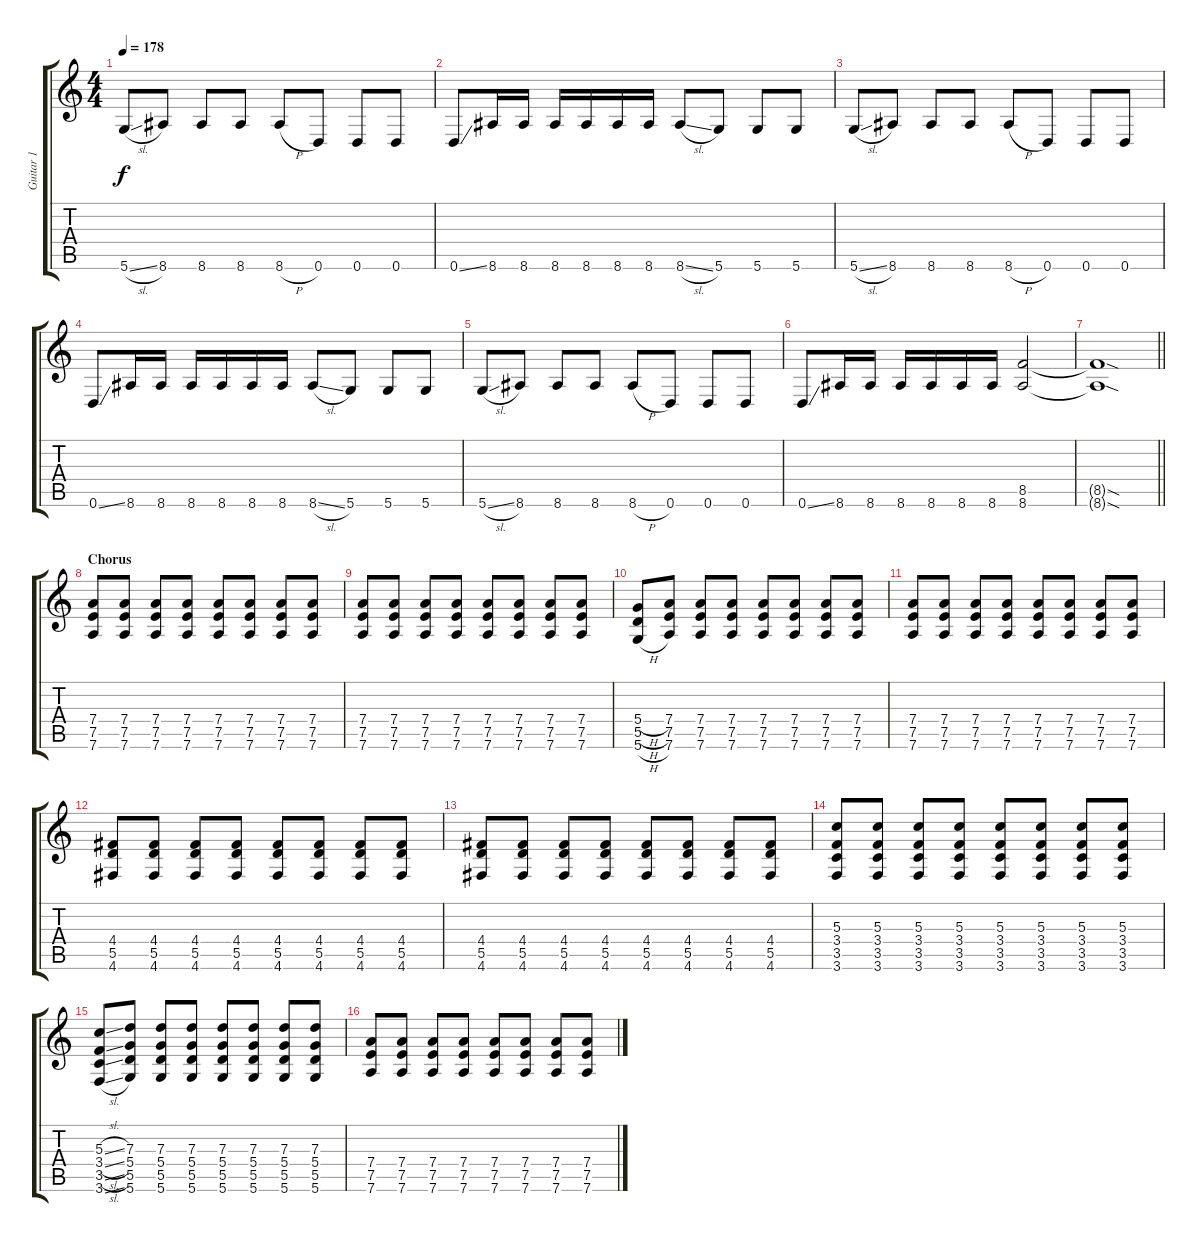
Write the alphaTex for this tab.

\track ("Guitar 1" "Guitar 1") {instrument distortionguitar}
\staff {score tabs}
\tuning (E4 B3 G3 D3 A2 D2) {hide}
\ts (4 4)
\tempo 178
\clef g2
\ks c
5.6{sl}.8{dy f} 8.6.8 8.6.8 8.6.8 8.6{h}.8 0.6.8 0.6.8 0.6.8 |
0.6{ss}.8 8.6.16 8.6.16 8.6.16 8.6.16 8.6.16 8.6.16 8.6{sl}.8 5.6.8 5.6.8 5.6.8 |
5.6{sl}.8 8.6.8 8.6.8 8.6.8 8.6{h}.8 0.6.8 0.6.8 0.6.8 |
0.6{ss}.8 8.6.16 8.6.16 8.6.16 8.6.16 8.6.16 8.6.16 8.6{sl}.8 5.6.8 5.6.8 5.6.8 |
5.6{sl}.8 8.6.8 8.6.8 8.6.8 8.6{h}.8 0.6.8 0.6.8 0.6.8 |
0.6{ss}.8 8.6.16 8.6.16 8.6.16 8.6.16 8.6.16 8.6.16 (8.5 8.6).2 |
\barLineRight lightlight
(8.5{sod t} 8.6{sod t}).1 |
\section ("" "Chorus")
(7.4 7.5 7.6).8 (7.4 7.5 7.6).8 (7.4 7.5 7.6).8 (7.4 7.5 7.6).8 (7.4 7.5 7.6).8 (7.4 7.5 7.6).8 (7.4 7.5 7.6).8 (7.4 7.5 7.6).8 |
(7.4 7.5 7.6).8 (7.4 7.5 7.6).8 (7.4 7.5 7.6).8 (7.4 7.5 7.6).8 (7.4 7.5 7.6).8 (7.4 7.5 7.6).8 (7.4 7.5 7.6).8 (7.4 7.5 7.6).8 |
(5.4{h} 5.5{h} 5.6{h}).8 (7.4 7.5 7.6).8 (7.4 7.5 7.6).8 (7.4 7.5 7.6).8 (7.4 7.5 7.6).8 (7.4 7.5 7.6).8 (7.4 7.5 7.6).8 (7.4 7.5 7.6).8 |
(7.4 7.5 7.6).8 (7.4 7.5 7.6).8 (7.4 7.5 7.6).8 (7.4 7.5 7.6).8 (7.4 7.5 7.6).8 (7.4 7.5 7.6).8 (7.4 7.5 7.6).8 (7.4 7.5 7.6).8 |
(4.4 5.5 4.6).8 (4.4 5.5 4.6).8 (4.4 5.5 4.6).8 (4.4 5.5 4.6).8 (4.4 5.5 4.6).8 (4.4 5.5 4.6).8 (4.4 5.5 4.6).8 (4.4 5.5 4.6).8 |
(4.4 5.5 4.6).8 (4.4 5.5 4.6).8 (4.4 5.5 4.6).8 (4.4 5.5 4.6).8 (4.4 5.5 4.6).8 (4.4 5.5 4.6).8 (4.4 5.5 4.6).8 (4.4 5.5 4.6).8 |
(5.3 3.4 3.5 3.6).8 (5.3 3.4 3.5 3.6).8 (5.3 3.4 3.5 3.6).8 (5.3 3.4 3.5 3.6).8 (5.3 3.4 3.5 3.6).8 (5.3 3.4 3.5 3.6).8 (5.3 3.4 3.5 3.6).8 (5.3 3.4 3.5 3.6).8 |
(5.3{sl} 3.4{sl} 3.5{sl} 3.6{sl}).8 (7.3 5.4 5.5 5.6).8 (7.3 5.4 5.5 5.6).8 (7.3 5.4 5.5 5.6).8 (7.3 5.4 5.5 5.6).8 (7.3 5.4 5.5 5.6).8 (7.3 5.4 5.5 5.6).8 (7.3 5.4 5.5 5.6).8 |
(7.4 7.5 7.6).8 (7.4 7.5 7.6).8 (7.4 7.5 7.6).8 (7.4 7.5 7.6).8 (7.4 7.5 7.6).8 (7.4 7.5 7.6).8 (7.4 7.5 7.6).8 (7.4 7.5 7.6).8
